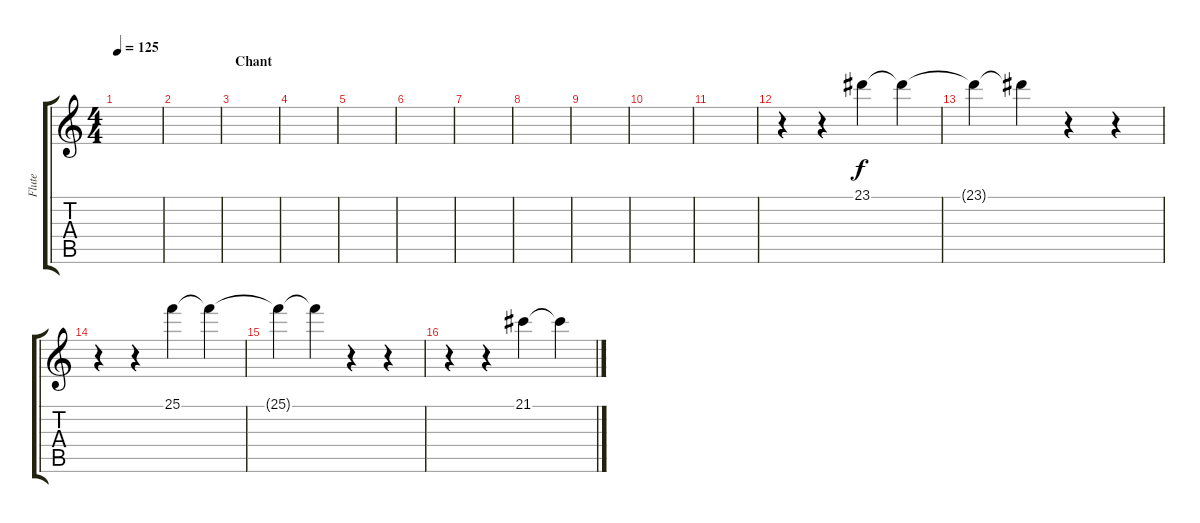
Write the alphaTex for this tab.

\track ("Flute" "Flute") {instrument flute}
\staff {score tabs}
\tuning (E4 B3 G3 D3 A2 E2) {hide}
\ts (4 4)
\tempo 125
\clef g2
\ks c
|
|
\section ("" "Chant")
|
|
|
|
|
|
|
|
|
r.4 r.4 23.1.4 23.1{t}.4 |
23.1{t}.4 23.1{t}.4 r.4 r.4 |
r.4 r.4 25.1.4 25.1{t}.4 |
25.1{t}.4 25.1{t}.4 r.4 r.4 |
r.4 r.4 21.1.4 21.1{t}.4
